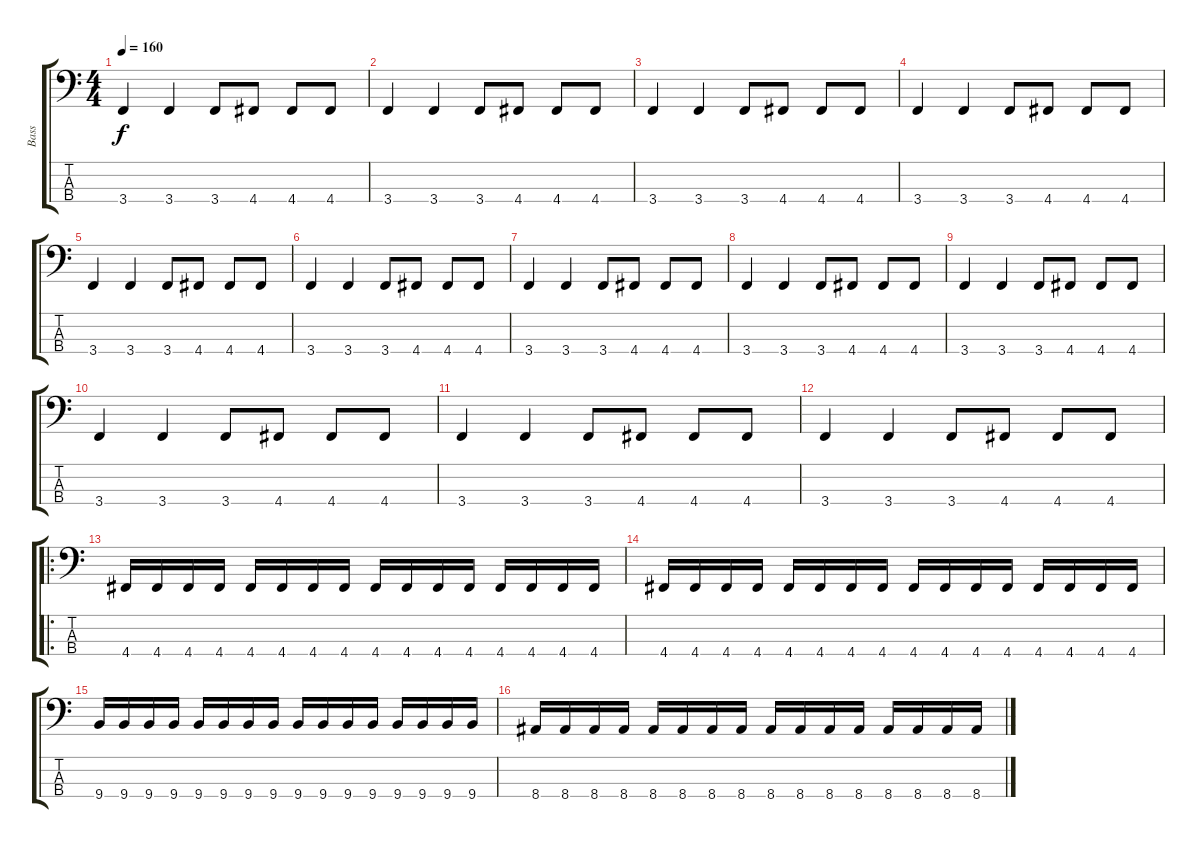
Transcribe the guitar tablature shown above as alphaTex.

\track ("Bass" "Bass") {instrument electricbasspick}
\staff {score tabs}
\tuning (F2 C2 G1 D1) {hide}
\ts (4 4)
\tempo 160
\clef f4
\ks c
3.4.4{dy f} 3.4.4 3.4.8 4.4.8 4.4.8 4.4.8 |
3.4.4 3.4.4 3.4.8 4.4.8 4.4.8 4.4.8 |
3.4.4 3.4.4 3.4.8 4.4.8 4.4.8 4.4.8 |
3.4.4 3.4.4 3.4.8 4.4.8 4.4.8 4.4.8 |
3.4.4 3.4.4 3.4.8 4.4.8 4.4.8 4.4.8 |
3.4.4 3.4.4 3.4.8 4.4.8 4.4.8 4.4.8 |
3.4.4 3.4.4 3.4.8 4.4.8 4.4.8 4.4.8 |
3.4.4 3.4.4 3.4.8 4.4.8 4.4.8 4.4.8 |
3.4.4 3.4.4 3.4.8 4.4.8 4.4.8 4.4.8 |
3.4.4 3.4.4 3.4.8 4.4.8 4.4.8 4.4.8 |
3.4.4 3.4.4 3.4.8 4.4.8 4.4.8 4.4.8 |
3.4.4 3.4.4 3.4.8 4.4.8 4.4.8 4.4.8 |
\ro
4.4.16 4.4.16 4.4.16 4.4.16 4.4.16 4.4.16 4.4.16 4.4.16 4.4.16 4.4.16 4.4.16 4.4.16 4.4.16 4.4.16 4.4.16 4.4.16 |
4.4.16 4.4.16 4.4.16 4.4.16 4.4.16 4.4.16 4.4.16 4.4.16 4.4.16 4.4.16 4.4.16 4.4.16 4.4.16 4.4.16 4.4.16 4.4.16 |
9.4.16 9.4.16 9.4.16 9.4.16 9.4.16 9.4.16 9.4.16 9.4.16 9.4.16 9.4.16 9.4.16 9.4.16 9.4.16 9.4.16 9.4.16 9.4.16 |
8.4.16 8.4.16 8.4.16 8.4.16 8.4.16 8.4.16 8.4.16 8.4.16 8.4.16 8.4.16 8.4.16 8.4.16 8.4.16 8.4.16 8.4.16 8.4.16
